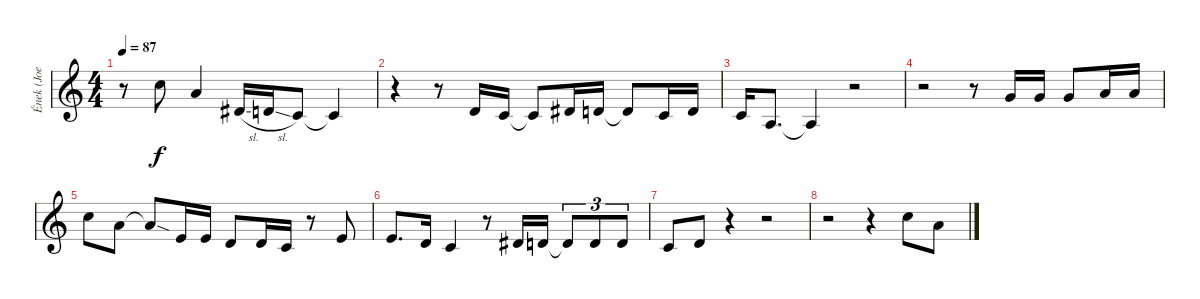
\track ("Ének (Joe Lynn Turner)" "Ének (Joe ") {instrument lead2sawtooth}
\staff {score}
\tuning (E4 B3 G3 D3 A2 E2) {hide}
\ts (4 4)
\tempo 87
\clef g2
\ks c
r.8{dy f volume 9} 8.1.8 5.1.4 4.2{sl}.16 3.2{sl}.16 1.2.8 1.2{t}.4 |
r.4 r.8 3.2.16 1.2.16 1.2{t}.8 4.2.16 3.2.16 3.2{t}.8 1.2.16 3.2.16 |
1.2.16 2.3.8{d} 2.3{t}.4 r.2 |
r.2{volume 4} r.8 3.1.16 3.1.16 3.1.8 5.1.16 5.1.16 |
8.1.8 5.1.8 5.1{sod t}.8 0.1.16 0.1.16 3.2.8 3.2.16 1.2.16 r.8 0.1.8 |
0.1.8{d} 3.2.16 1.2.4 r.8 4.2.16 3.2.16 3.2{t}.8{tu (3 2)} 3.2.8{tu (3 2)} 3.2.8{tu (3 2)} |
1.2.8 3.2.8 r.4 r.2 |
r.2 r.4 8.1.8 5.1.8
